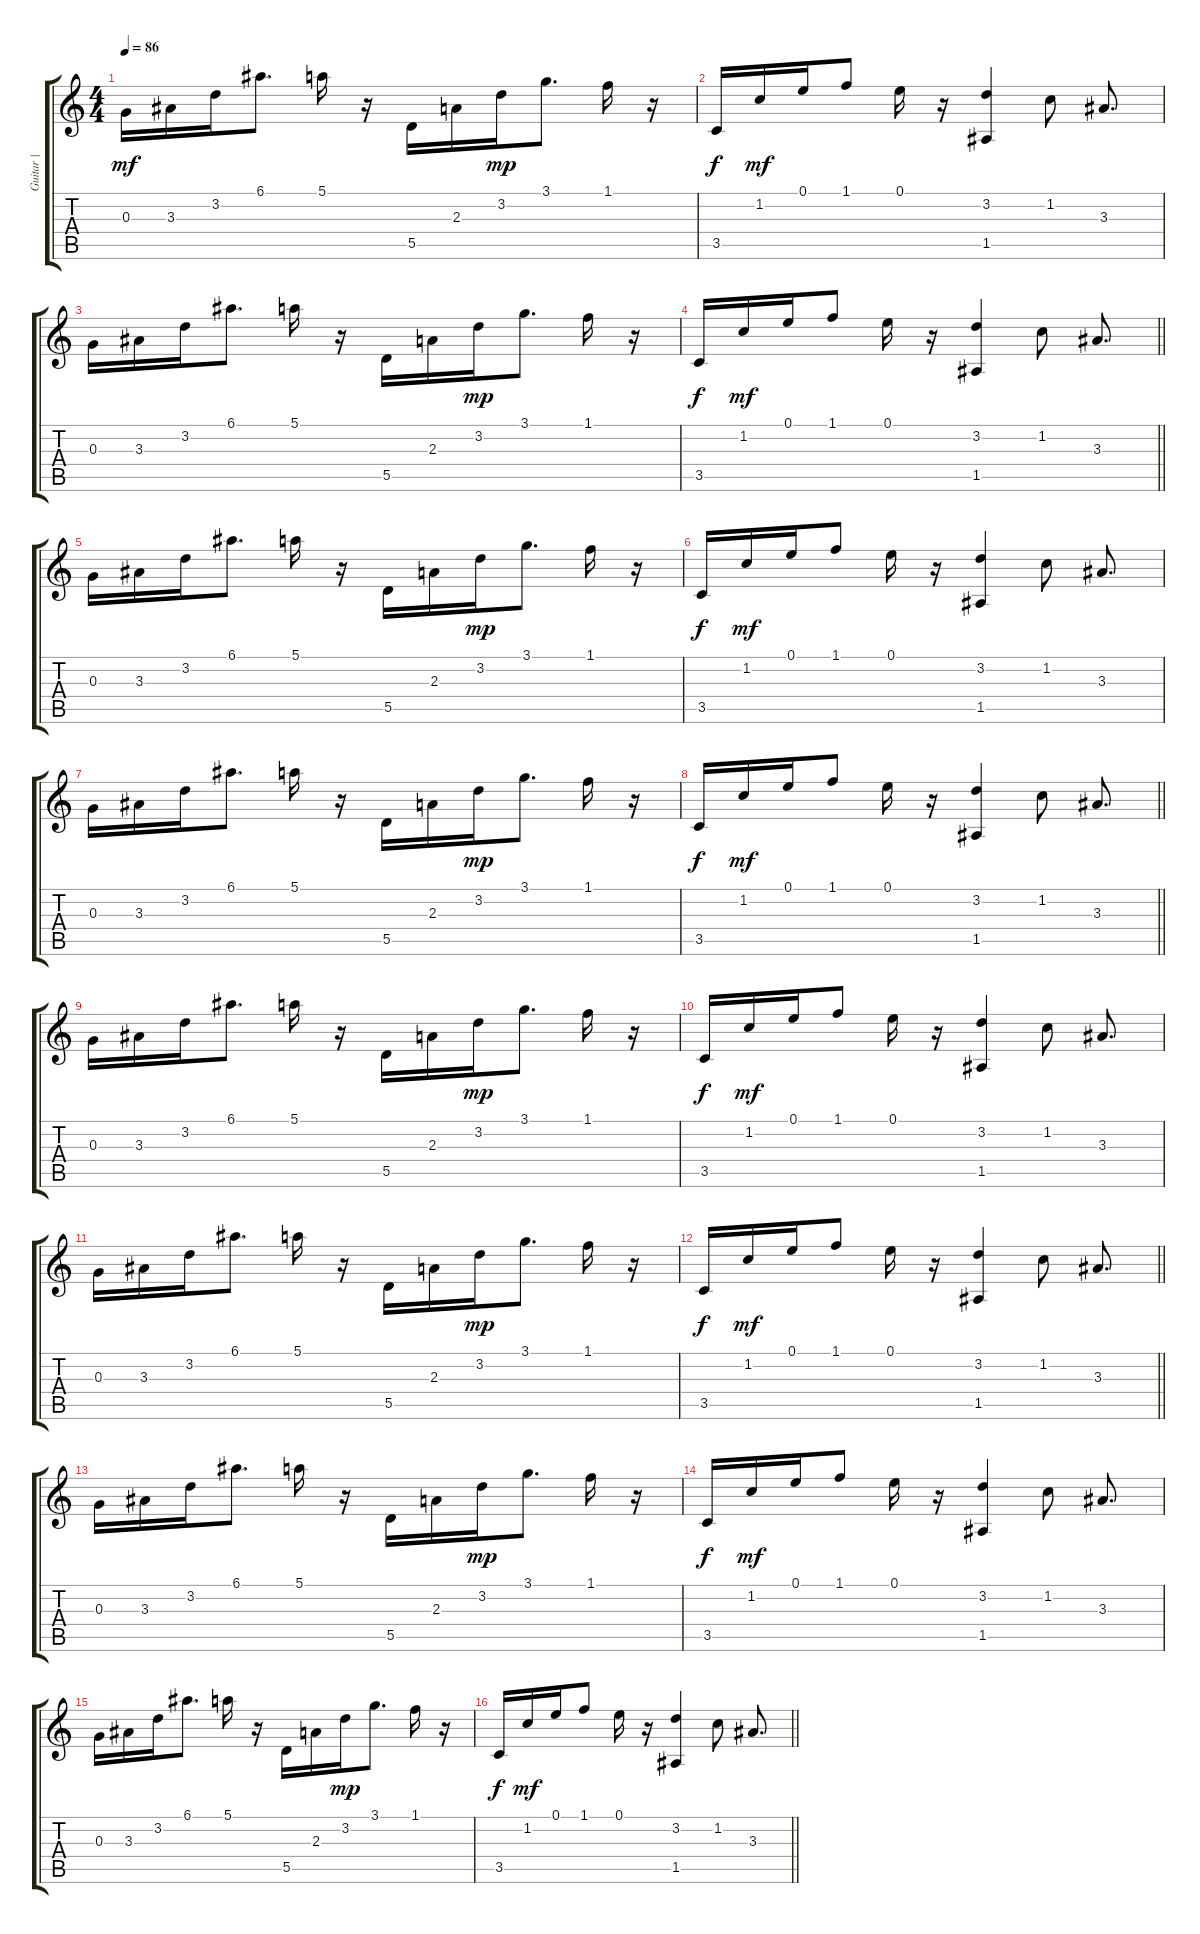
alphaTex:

\track ("Guitar |" "Guitar |") {instrument acousticguitarnylon}
\staff {score tabs}
\tuning (E4 B3 G3 D3 A2 E2) {hide}
\ts (4 4)
\tempo 86
\clef g2
\ks c
0.3.16{dy mf} 3.3.16 3.2.16 6.1.8{d} 5.1.16 r.16 5.5.16 2.3.16 3.2.16{dy mp} 3.1.8{d} 1.1.16 r.16 |
3.5.16{dy f} 1.2.16{dy mf} 0.1.16 1.1.8 0.1.16 r.16 (3.2 1.5).4 1.2.8 3.3.8{d} |
0.3.16 3.3.16 3.2.16 6.1.8{d} 5.1.16 r.16 5.5.16 2.3.16 3.2.16{dy mp} 3.1.8{d} 1.1.16 r.16 |
\barLineRight lightlight
3.5.16{dy f} 1.2.16{dy mf} 0.1.16 1.1.8 0.1.16 r.16 (3.2 1.5).4 1.2.8 3.3.8{d} |
0.3.16 3.3.16 3.2.16 6.1.8{d} 5.1.16 r.16 5.5.16 2.3.16 3.2.16{dy mp} 3.1.8{d} 1.1.16 r.16 |
3.5.16{dy f} 1.2.16{dy mf} 0.1.16 1.1.8 0.1.16 r.16 (3.2 1.5).4 1.2.8 3.3.8{d} |
0.3.16 3.3.16 3.2.16 6.1.8{d} 5.1.16 r.16 5.5.16 2.3.16 3.2.16{dy mp} 3.1.8{d} 1.1.16 r.16 |
\barLineRight lightlight
3.5.16{dy f} 1.2.16{dy mf} 0.1.16 1.1.8 0.1.16 r.16 (3.2 1.5).4 1.2.8 3.3.8{d} |
0.3.16 3.3.16 3.2.16 6.1.8{d} 5.1.16 r.16 5.5.16 2.3.16 3.2.16{dy mp} 3.1.8{d} 1.1.16 r.16 |
3.5.16{dy f} 1.2.16{dy mf} 0.1.16 1.1.8 0.1.16 r.16 (3.2 1.5).4 1.2.8 3.3.8{d} |
0.3.16 3.3.16 3.2.16 6.1.8{d} 5.1.16 r.16 5.5.16 2.3.16 3.2.16{dy mp} 3.1.8{d} 1.1.16 r.16 |
\barLineRight lightlight
3.5.16{dy f} 1.2.16{dy mf} 0.1.16 1.1.8 0.1.16 r.16 (3.2 1.5).4 1.2.8 3.3.8{d} |
0.3.16 3.3.16 3.2.16 6.1.8{d} 5.1.16 r.16 5.5.16 2.3.16 3.2.16{dy mp} 3.1.8{d} 1.1.16 r.16 |
3.5.16{dy f} 1.2.16{dy mf} 0.1.16 1.1.8 0.1.16 r.16 (3.2 1.5).4 1.2.8 3.3.8{d} |
0.3.16 3.3.16 3.2.16 6.1.8{d} 5.1.16 r.16 5.5.16 2.3.16 3.2.16{dy mp} 3.1.8{d} 1.1.16 r.16 |
\barLineRight lightlight
3.5.16{dy f} 1.2.16{dy mf} 0.1.16 1.1.8 0.1.16 r.16 (3.2 1.5).4 1.2.8 3.3.8{d}
